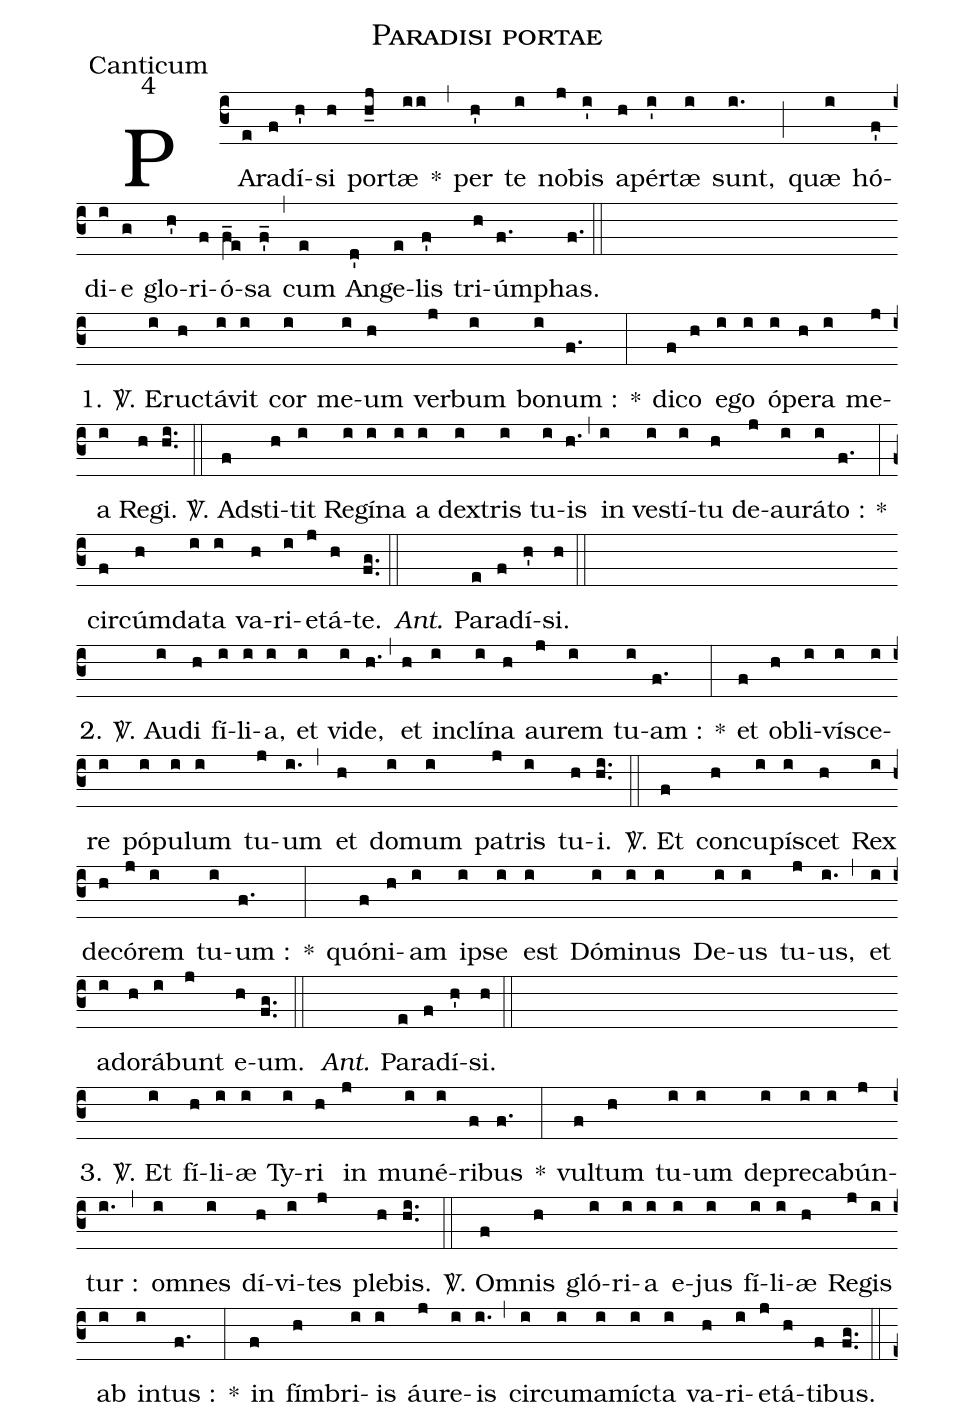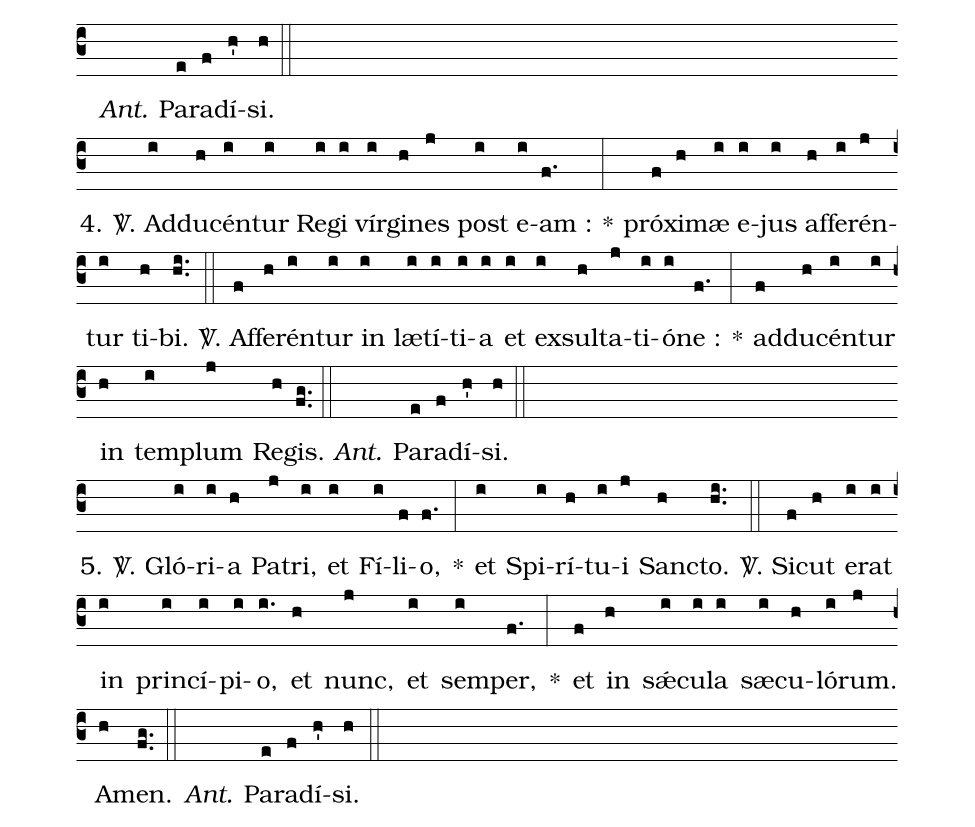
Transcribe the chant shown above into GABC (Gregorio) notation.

name:Paradisi portae;
office-part:Canticum;
mode:4;
%%
(c3) PA(e)ra(f)dí(h')si(h) por(h_j)tæ(ii) *(,) per(h') te(i) no(j)bis(i') a(h)pér(i')tæ(i) sunt,(i.) (;) quæ(i) hó(f')di(i)e(g) glo(h')ri(f)ó(f_e)sa(f'_) (,) cum(e) An(d')ge(e)lis(f') tri(h)úm(f.)phas.(f.) (::) (Z-)

1. <sp>V/</sp>. E(i)ru(h)ctá(i)vit(i) cor(i) me(i)um(h) ver(j)bum(i) bo(i)num :(f.) *(:) di(f)co(h) e(i)go(i) ó(i)pe(h)ra(i) me(j)a(i) Re(h)gi.(hi..) (::)
<sp>V/</sp>. Ad(f)sti(h)tit(i) Re(i)gí(i)na(i) a(i) dex(i)tris(i) tu(i)is(h.) (,) in(i) ve(i)stí(i)tu(h) de(j)au(i)rá(i)to :(f.) *(:) cir(f)cúm(h)da(i)ta(i) va(h)ri(i)e(j)tá(h)te.(fg..) (::)
<i>Ant.</i>() Pa(e)ra(f)dí(h')si.(h) (::) (Z-)

2. <sp>V/</sp>. Au(i)di(h) fí(i)li(i)a,(i) et(i) vi(i)de,(h.) (,) et(h) in(i)clí(i)na(h) au(j)rem(i) tu(i)am :(f.) *(:) et(f) ob(h)li(i)ví(i)sce(i)re(i) pó(i)pu(i)lum(i) tu(j)um(i.) (,) et(h) do(i)mum(i) pa(j)tris(i) tu(h)i.(hi..) (::)
<sp>V/</sp>. Et(f) con(h)cu(i)pí(i)scet(h) Rex(i) de(h)có(j)rem(i) tu(i)um :(f.) *(:) quó(f)ni(h)am(i) i(i)pse(i) est(i) Dó(i)mi(i)nus(i) De(i)us(i) tu(j)us,(i.) (,) et(i) ad(i)o(h)rá(i)bunt(j) e(h)um.(fg..) (::)
<i>Ant.</i>() Pa(e)ra(f)dí(h')si.(h) (::) (Z-)

3. <sp>V/</sp>. Et(i) fí(h)li(i)æ(i) Ty(i)ri(h) in(j) mu(i)né(i)ri(f)bus(f.) *(:) vul(f)tum(h) tu(i)um(i) de(i)pre(i)ca(i)bún(j)tur :(i.) (,) o(i)mnes(i) dí(h)vi(i)tes(j) ple(h)bis.(hi..) (::)
<sp>V/</sp>. O(f)mnis(h) gló(i)ri(i)a(i) e(i)jus(i) fí(i)li(i)æ(h) Re(j)gis(i) ab(i) in(i)tus :(f.) *(:) in(f) fím(h)bri(i)is(i) áu(j)re(i)is(i.) (,) cir(i)cu(i)ma(i)mí(i)cta(i) va(h)ri(i)e(j)tá(h)ti(f)bus.(fg..) (::)
<i>Ant.</i>() Pa(e)ra(f)dí(h')si.(h) (::) (Z-)

4. <sp>V/</sp>. Ad(i)du(h)cén(i)tur(i) Re(i)gi(i) vír(i)gi(h)nes(j) post(i) e(i)am :(f.) *(:) pró(f)xi(h)mæ(i) e(i)jus(i) af(h)fe(i)rén(j)tur(i) ti(h)bi.(hi..) (::)
<sp>V/</sp>. Af(f)fe(h)rén(i)tur(i) in(i) læ(i)tí(i)ti(i)a(i) et(i) ex(i)sul(h)ta(j)ti(i)ó(i)ne :(f.) *(:) ad(f)du(h)cén(i)tur(i) in(h) tem(i)plum(j) Re(h)gis.(fg..) (::)
<i>Ant.</i>() Pa(e)ra(f)dí(h')si.(h) (::) (Z-)

5. <sp>V/</sp>. Gló(i)ri(i)a(h) Pa(j)tri,(i) et(i) Fí(i)li(f)o,(f.) *(:) et(i) Spi(i)rí(h)tu(i)i(j) San(h)cto.(hi..) (::)
<sp>V/</sp>. Sic(f)ut(h) e(i)rat(i) in(i) prin(i)cí(i)pi(i)o,(i.) et(h) nunc,(j) et(i) sem(i)per,(f.) *(:) et(f) in(h) sǽ(i)cu(i)la(i) sæ(i)cu(h)ló(i)rum.(j) A(h)men.(fg..) (::)
<i>Ant.</i>() Pa(e)ra(f)dí(h')si.(h) (::)
